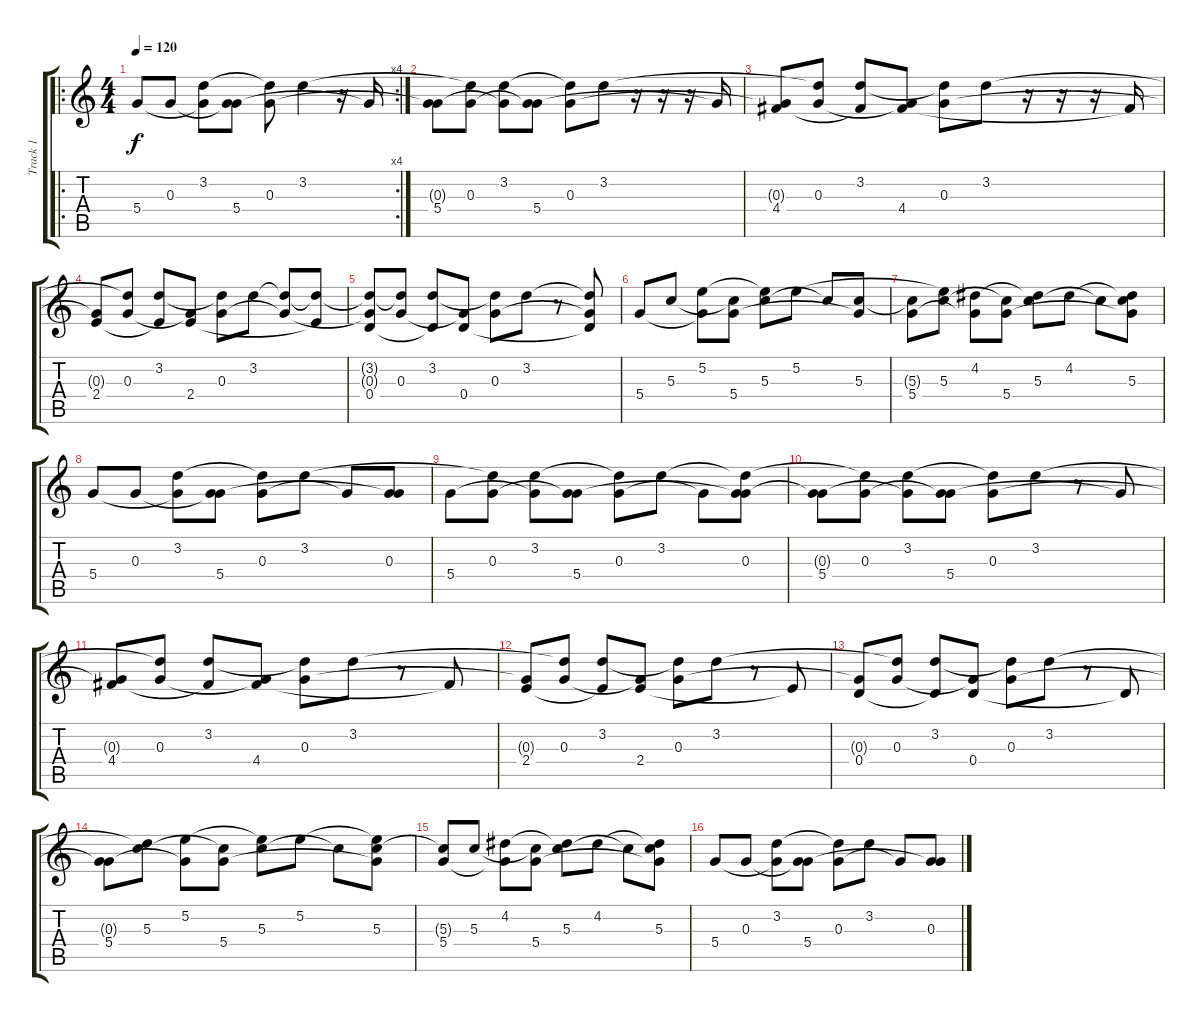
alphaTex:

\track ("Track 1" "Track 1") {instrument acousticguitarnylon}
\staff {score tabs}
\tuning (E4 B3 G3 D3 A2 E2) {hide}
\ro
\rc 4
\ts (4 4)
\tempo 120
\clef g2
\ks c
5.4.8{dy f instrument acousticguitarnylon} 0.3.8 (3.2 5.4{t}).8 (0.3{t} 5.4).8 (3.2{t} 0.3).8 3.2.4 r.16 5.4{t}.16 |
(0.3{t} 5.4).8 (3.2{t} 0.3).8 (3.2 5.4{t}).8 (0.3{t} 5.4).8 (3.2{t} 0.3).8 3.2.8 r.16 r.16 r.16 5.4{t}.16 |
(0.3{t} 4.4).8 (3.2{t} 0.3).8 (3.2 4.4{t}).8 (0.3{t} 4.4).8 (3.2{t} 0.3).8 3.2.8 r.16 r.16 r.16 4.4{t}.16 |
(0.3{t} 2.4).8 (3.2{t} 0.3).8 (3.2 2.4{t}).8 (0.3{t} 2.4).8 (3.2{t} 0.3).8 3.2.8 (3.2{t} 0.3{t}).8 (3.2{t} 2.4{t}).8 |
(3.2{t} 0.3{t} 0.4).8 (3.2{t} 0.3).8 (3.2 0.4{t}).8 (0.3{t} 0.4).8 (3.2{t} 0.3).8 3.2.8 r.8 (3.2{t} 0.3{t} 0.4{t}).8 |
5.4.8 5.3.8 (5.2 5.4{t}).8 (5.3{t} 5.4).8 (5.2{t} 5.3).8 5.2.8 5.3{t}.8 (5.3 5.4{t}).8 |
(5.3{t} 5.4).8 (5.2{t} 5.3).8 (4.2 5.4{t}).8 (5.3{t} 5.4).8 (4.2{t} 5.3).8 4.2.8 5.3{t}.8 (4.2{t} 5.3 5.4{t}).8 |
5.4.8 0.3.8 (3.2 5.4{t}).8 (0.3{t} 5.4).8 (3.2{t} 0.3).8 3.2.8 0.3{t}.8 (0.3 5.4{t}).8 |
5.4.8 (3.2{t} 0.3).8 (3.2 5.4{t}).8 (0.3{t} 5.4).8 (3.2{t} 0.3).8 3.2.8 0.3{t}.8 (3.2{t} 0.3 5.4{t}).8 |
(0.3{t} 5.4).8 (3.2{t} 0.3).8 (3.2 5.4{t}).8 (0.3{t} 5.4).8 (3.2{t} 0.3).8 3.2.8 r.8 5.4{t}.8 |
(0.3{t} 4.4).8 (3.2{t} 0.3).8 (3.2 4.4{t}).8 (0.3{t} 4.4).8 (3.2{t} 0.3).8 3.2.8 r.8 4.4{t}.8 |
(0.3{t} 2.4).8 (3.2{t} 0.3).8 (3.2 2.4{t}).8 (0.3{t} 2.4).8 (3.2{t} 0.3).8 3.2.8 r.8 2.4{t}.8 |
(0.3{t} 0.4).8 (3.2{t} 0.3).8 (3.2 0.4{t}).8 (0.3{t} 0.4).8 (3.2{t} 0.3).8 3.2.8 r.8 0.4{t}.8 |
(0.3{t} 5.4).8 (3.2{t} 5.3).8 (5.2 5.4{t}).8 (5.3{t} 5.4).8 (5.2{t} 5.3).8 5.2.8 5.3{t}.8 (5.2{t} 5.3 5.4{t}).8 |
(5.3{t} 5.4).8 5.3.8 (4.2 5.4{t}).8 (5.3{t} 5.4).8 (4.2{t} 5.3).8 4.2.8 5.3{t}.8 (4.2{t} 5.3 5.4{t}).8 |
5.4.8 0.3.8 (3.2 5.4{t}).8 (0.3{t} 5.4).8 (3.2{t} 0.3).8 3.2.8 0.3{t}.8 (0.3 5.4{t}).8
